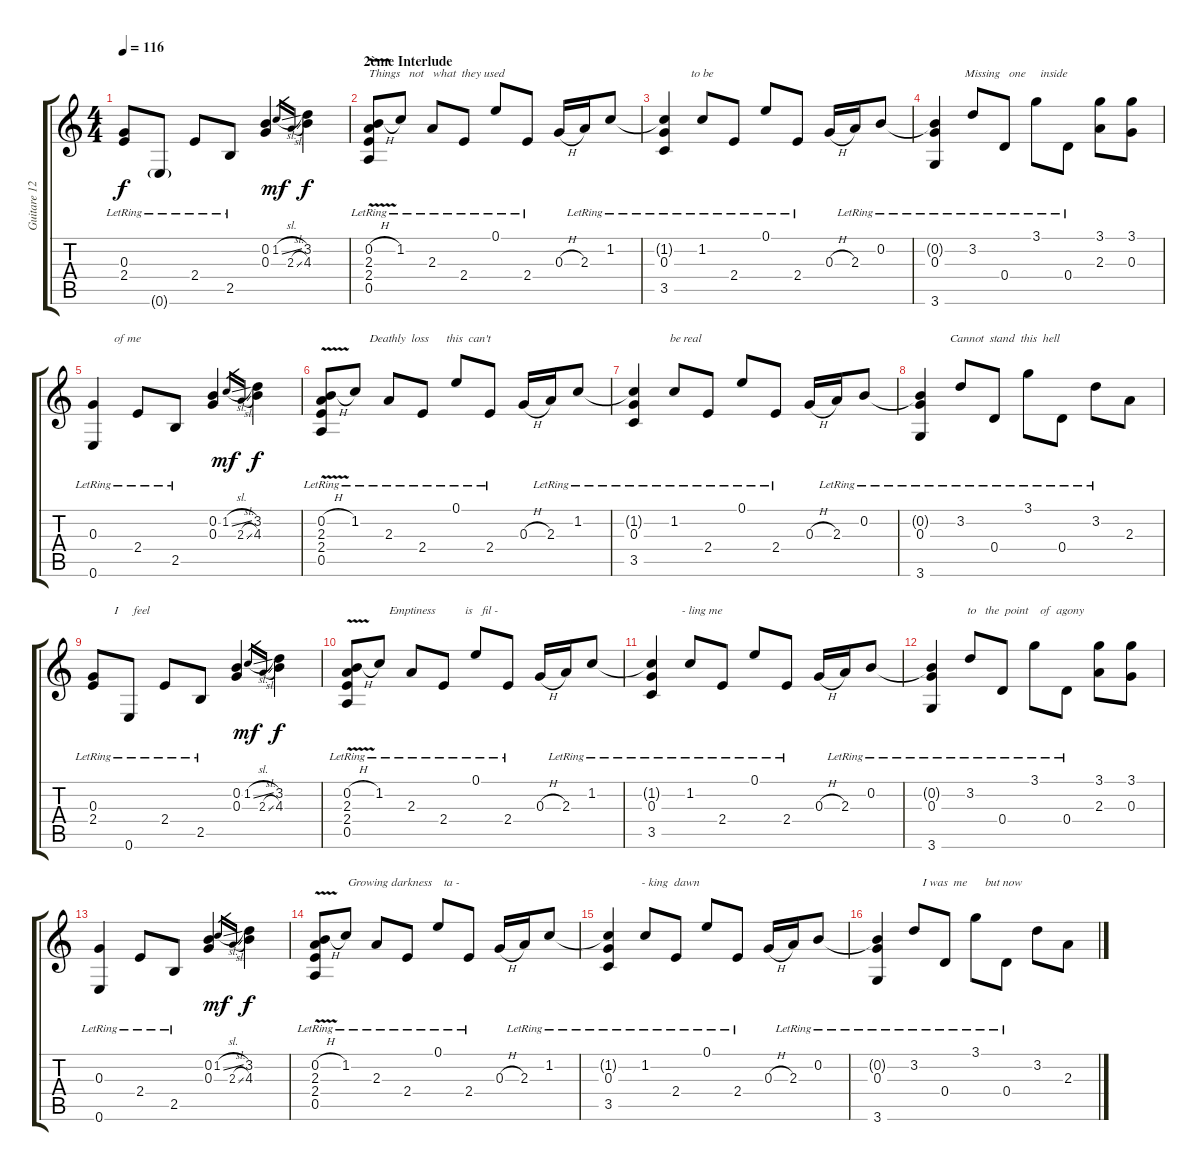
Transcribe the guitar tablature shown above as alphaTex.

\track ("Guitare 12 cordes" "Guitare 12") {instrument acousticguitarsteel}
\staff {score tabs}
\tuning (E4 B3 G3 D3 A2 E2) {hide}
\ts (4 4)
\tempo 116
\clef g2
\ks c
(0.3{lr} 2.4{lr}).8{dy f} 0.6{g lr}.8 2.4{lr}.8 2.5{lr}.8 (0.2 0.3).4 1.2{sl}.16{gr dy mf} 2.3{sl}.16{gr} (3.2 4.3).4{dy f} |
\section ("" "2ème Interlude")
(0.2{h} 2.3{v lr} 2.4{v lr} 0.5{lr}).8{txt "Things   not   what  they used"} 1.2{lr}.8 2.3{lr}.8 2.4{lr}.8 0.1{lr}.8 2.4{lr}.8 0.3{h}.16 2.3{lr}.16 1.2{lr}.8 |
(1.2{t} 0.3{lr} 3.5{lr}).4{txt "         to be"} 1.2{lr}.8 2.4{lr}.8 0.1{lr}.8 2.4{lr}.8 0.3{h}.16 2.3{lr}.16 0.2{lr}.8 |
(0.2{t} 0.3{lr} 3.6{lr}).4{txt "          Missing   one     inside"} 3.2{lr}.8 0.4{lr}.8 3.1{lr}.8 0.4{lr}.8 (3.1 2.3).8 (3.1 0.3).8 |
(0.3{lr} 0.6{lr}).4{txt "       of me"} 2.4{lr}.8 2.5{lr}.8 (0.2 0.3).4 1.2{sl}.16{gr dy mf} 2.3{sl}.16{gr} (3.2 4.3).4{dy f} |
(0.2{h} 2.3{v lr} 2.4{v lr} 0.5{lr}).8{txt "                Deathly  loss      this  can't"} 1.2{lr}.8 2.3{lr}.8 2.4{lr}.8 0.1{lr}.8 2.4{lr}.8 0.3{h}.16 2.3{lr}.16 1.2{lr}.8 |
(1.2{t} 0.3{lr} 3.5{lr}).4{txt "            be real"} 1.2{lr}.8 2.4{lr}.8 0.1{lr}.8 2.4{lr}.8 0.3{h}.16 2.3{lr}.16 0.2{lr}.8 |
(0.2{t} 0.3{lr} 3.6{lr}).4{txt "          Cannot  stand  this  hell"} 3.2{lr}.8 0.4{lr}.8 3.1{lr}.8 0.4{lr}.8 3.2{lr}.8 2.3.8 |
(0.3{lr} 2.4{lr}).8{txt "       I     feel"} 0.6{lr}.8 2.4{lr}.8 2.5{lr}.8 (0.2 0.3).4 1.2{sl}.16{gr dy mf} 2.3{sl}.16{gr} (3.2 4.3).4{dy f} |
(0.2{h} 2.3{v lr} 2.4{v lr} 0.5{lr}).8{txt "              Emptiness          is   fil -"} 1.2{lr}.8 2.3{lr}.8 2.4{lr}.8 0.1{lr}.8 2.4{lr}.8 0.3{h}.16 2.3{lr}.16 1.2{lr}.8 |
(1.2{t} 0.3{lr} 3.5{lr}).4{txt "          - ling me"} 1.2{lr}.8 2.4{lr}.8 0.1{lr}.8 2.4{lr}.8 0.3{h}.16 2.3{lr}.16 0.2{lr}.8 |
(0.2{t} 0.3{lr} 3.6{lr}).4{txt "            to   the  point    of  agony"} 3.2{lr}.8 0.4{lr}.8 3.1{lr}.8 0.4{lr}.8 (3.1 2.3).8 (3.1 0.3).8 |
(0.3{lr} 0.6{lr}).4 2.4{lr}.8 2.5{lr}.8 (0.2 0.3).4 1.2{sl}.16{gr dy mf} 2.3{sl}.16{gr} (3.2 4.3).4{dy f} |
(0.2{h} 2.3{v lr} 2.4{v lr} 0.5{lr}).8{txt "           Growing darkness    ta -"} 1.2{lr}.8 2.3{lr}.8 2.4{lr}.8 0.1{lr}.8 2.4{lr}.8 0.3{h}.16 2.3{lr}.16 1.2{lr}.8 |
(1.2{t} 0.3{lr} 3.5{lr}).4{txt "           - king  dawn"} 1.2{lr}.8 2.4{lr}.8 0.1{lr}.8 2.4{lr}.8 0.3{h}.16 2.3{lr}.16 0.2{lr}.8 |
(0.2{t} 0.3{lr} 3.6{lr}).4{txt "               I was  me      but now"} 3.2{lr}.8 0.4{lr}.8 3.1{lr}.8 0.4{lr}.8 3.2.8 2.3.8
